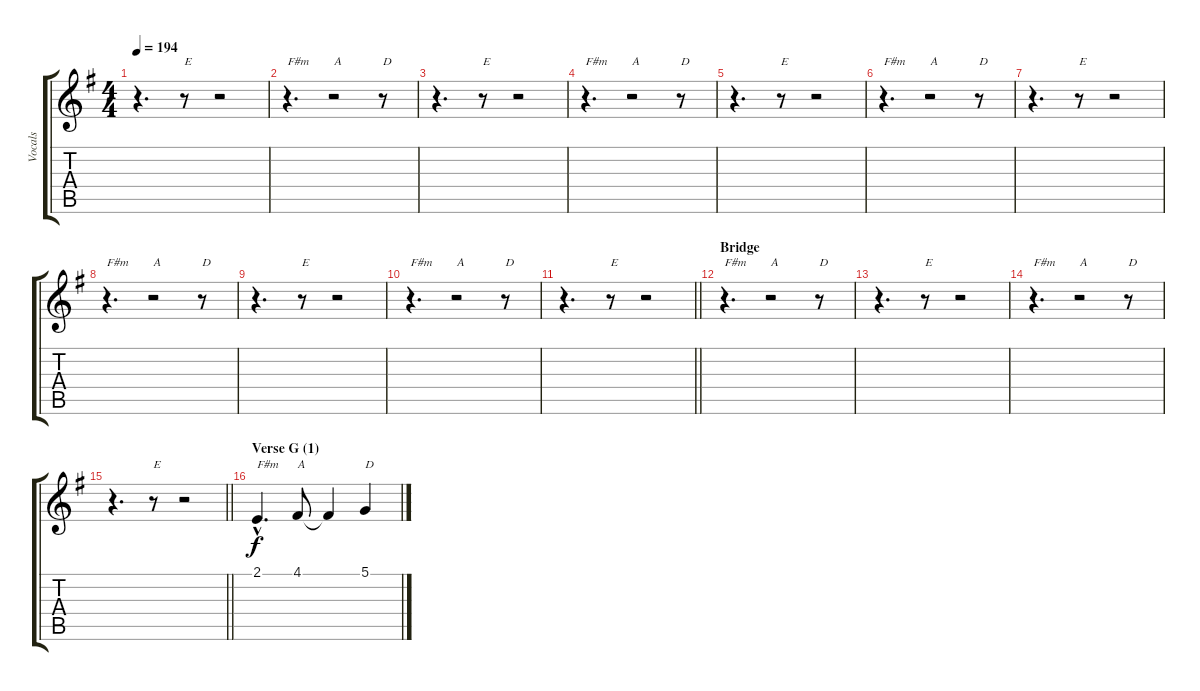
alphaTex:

\track ("Vocals" "Vocals") {instrument sopranosax}
\staff {score tabs}
\tuning (D4 A3 F3 C3 G2 D2) {hide}
\ts (4 4)
\tempo 194
\clef g2
\ks eminor
r.4{d dy f} r.8{txt "E"} r.2 |
r.4{d txt "F#m"} r.2{txt "A"} r.8{txt "D"} |
r.4{d} r.8{txt "E"} r.2 |
r.4{d txt "F#m"} r.2{txt "A"} r.8{txt "D"} |
r.4{d} r.8{txt "E"} r.2 |
r.4{d txt "F#m"} r.2{txt "A"} r.8{txt "D"} |
r.4{d} r.8{txt "E"} r.2 |
r.4{d txt "F#m"} r.2{txt "A"} r.8{txt "D"} |
r.4{d} r.8{txt "E"} r.2 |
r.4{d txt "F#m"} r.2{txt "A"} r.8{txt "D"} |
\barLineRight lightlight
r.4{d} r.8{txt "E"} r.2 |
\section ("" "Bridge")
r.4{d txt "F#m"} r.2{txt "A"} r.8{txt "D"} |
r.4{d} r.8{txt "E"} r.2 |
r.4{d txt "F#m"} r.2{txt "A"} r.8{txt "D"} |
\barLineRight lightlight
r.4{d} r.8{txt "E"} r.2 |
\section ("" "Verse G (1)")
2.1{hac}.4{d txt "F#m"} 4.1.8{txt "A"} 4.1{t}.4 5.1.4{txt "D"}
